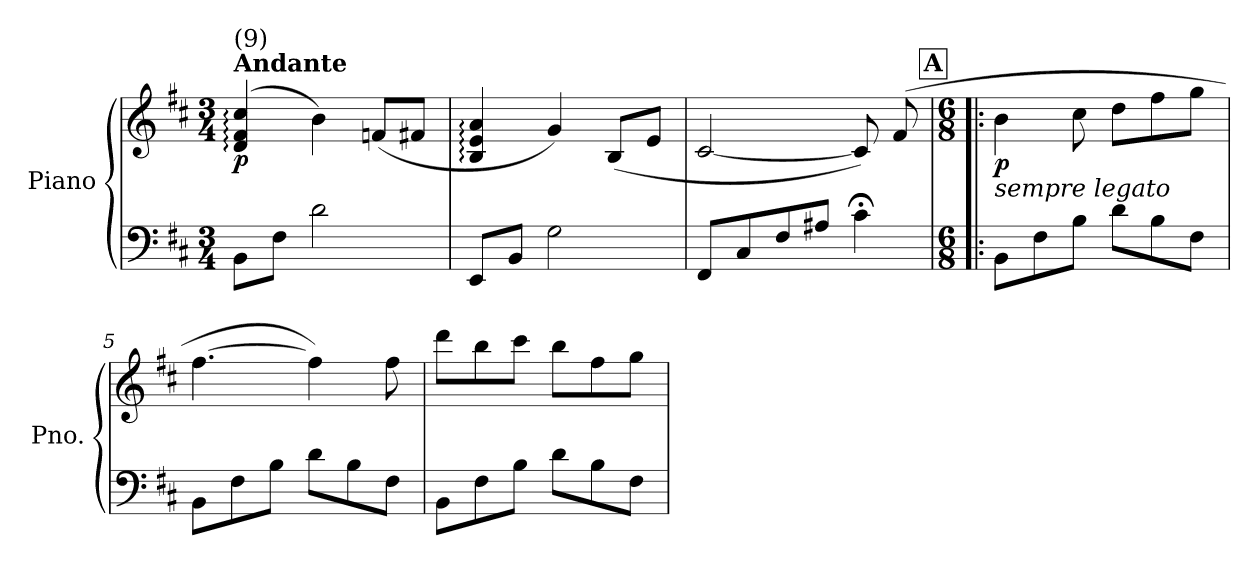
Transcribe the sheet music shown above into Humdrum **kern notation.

**kern	**kern	**dynam
*part1	*part1	*part1
*staff2	*staff1	*staff1/2
*I"Piano	*	*
*I'Pno.	*	*
*clefF4	*clefG2	*
*k[f#c#]	*k[f#c#]	*
*M3/4	*M3/4	*
*MM80	*MM80	*
=1	=1	=1
!	!LO:TX:a:B:t=Andante	!
!	!LO:TX:a:t=(9)	!
!	!	!LO:DY:b
8BB\L	(4d/: 4f#/: 4cc#/:	p
8F#\J	.	.
2d\	4b\)	.
.	(>8fn/L	.
.	8f#X/J	.
=2	=2	=2
8EE/L	4B/: 4e/: 4a/:	.
8BB/J	.	.
2G\	4g/)	.
.	(>8B/L	.
.	8e/J	.
=3	=3	=3
8FF#/L	[2c#/	.
8C#/	.	.
8F#/	.	.
8A#X/J	.	.
4c#;<\	8c#Z/])	.
.	(8f#/	.
!!LO:REH:place=s1:a:B:fs=14:t=A
=4!|:	=4!|:	=4!|:
*M6/8	*M6/8	*
!LO:TX:a:i:t=sempre legato	!	!
!	!	!LO:DY:b
8BB\L	4b\	p
8F#\	.	.
8B\J	8cc#\	.
8d\L	8dd\L	.
8B\	8ff#\	.
8F#\J	8gg\J	.
!!LO:LB:g=z
=5	=5	=5
8BB\L	[4.ff#\	.
8F#\	.	.
8B\J	.	.
8d\L	4ff#\])	.
8B\	.	.
8F#\J	8ff#\	.
=6	=6	=6
8BB\L	8ddd\L	.
8F#\	8bb\	.
8B\J	8ccc#\J	.
8d\L	8bb\L	.
8B\	8ff#\	.
8F#\J	8gg\J	.
=	=	=
*-	*-	*-
